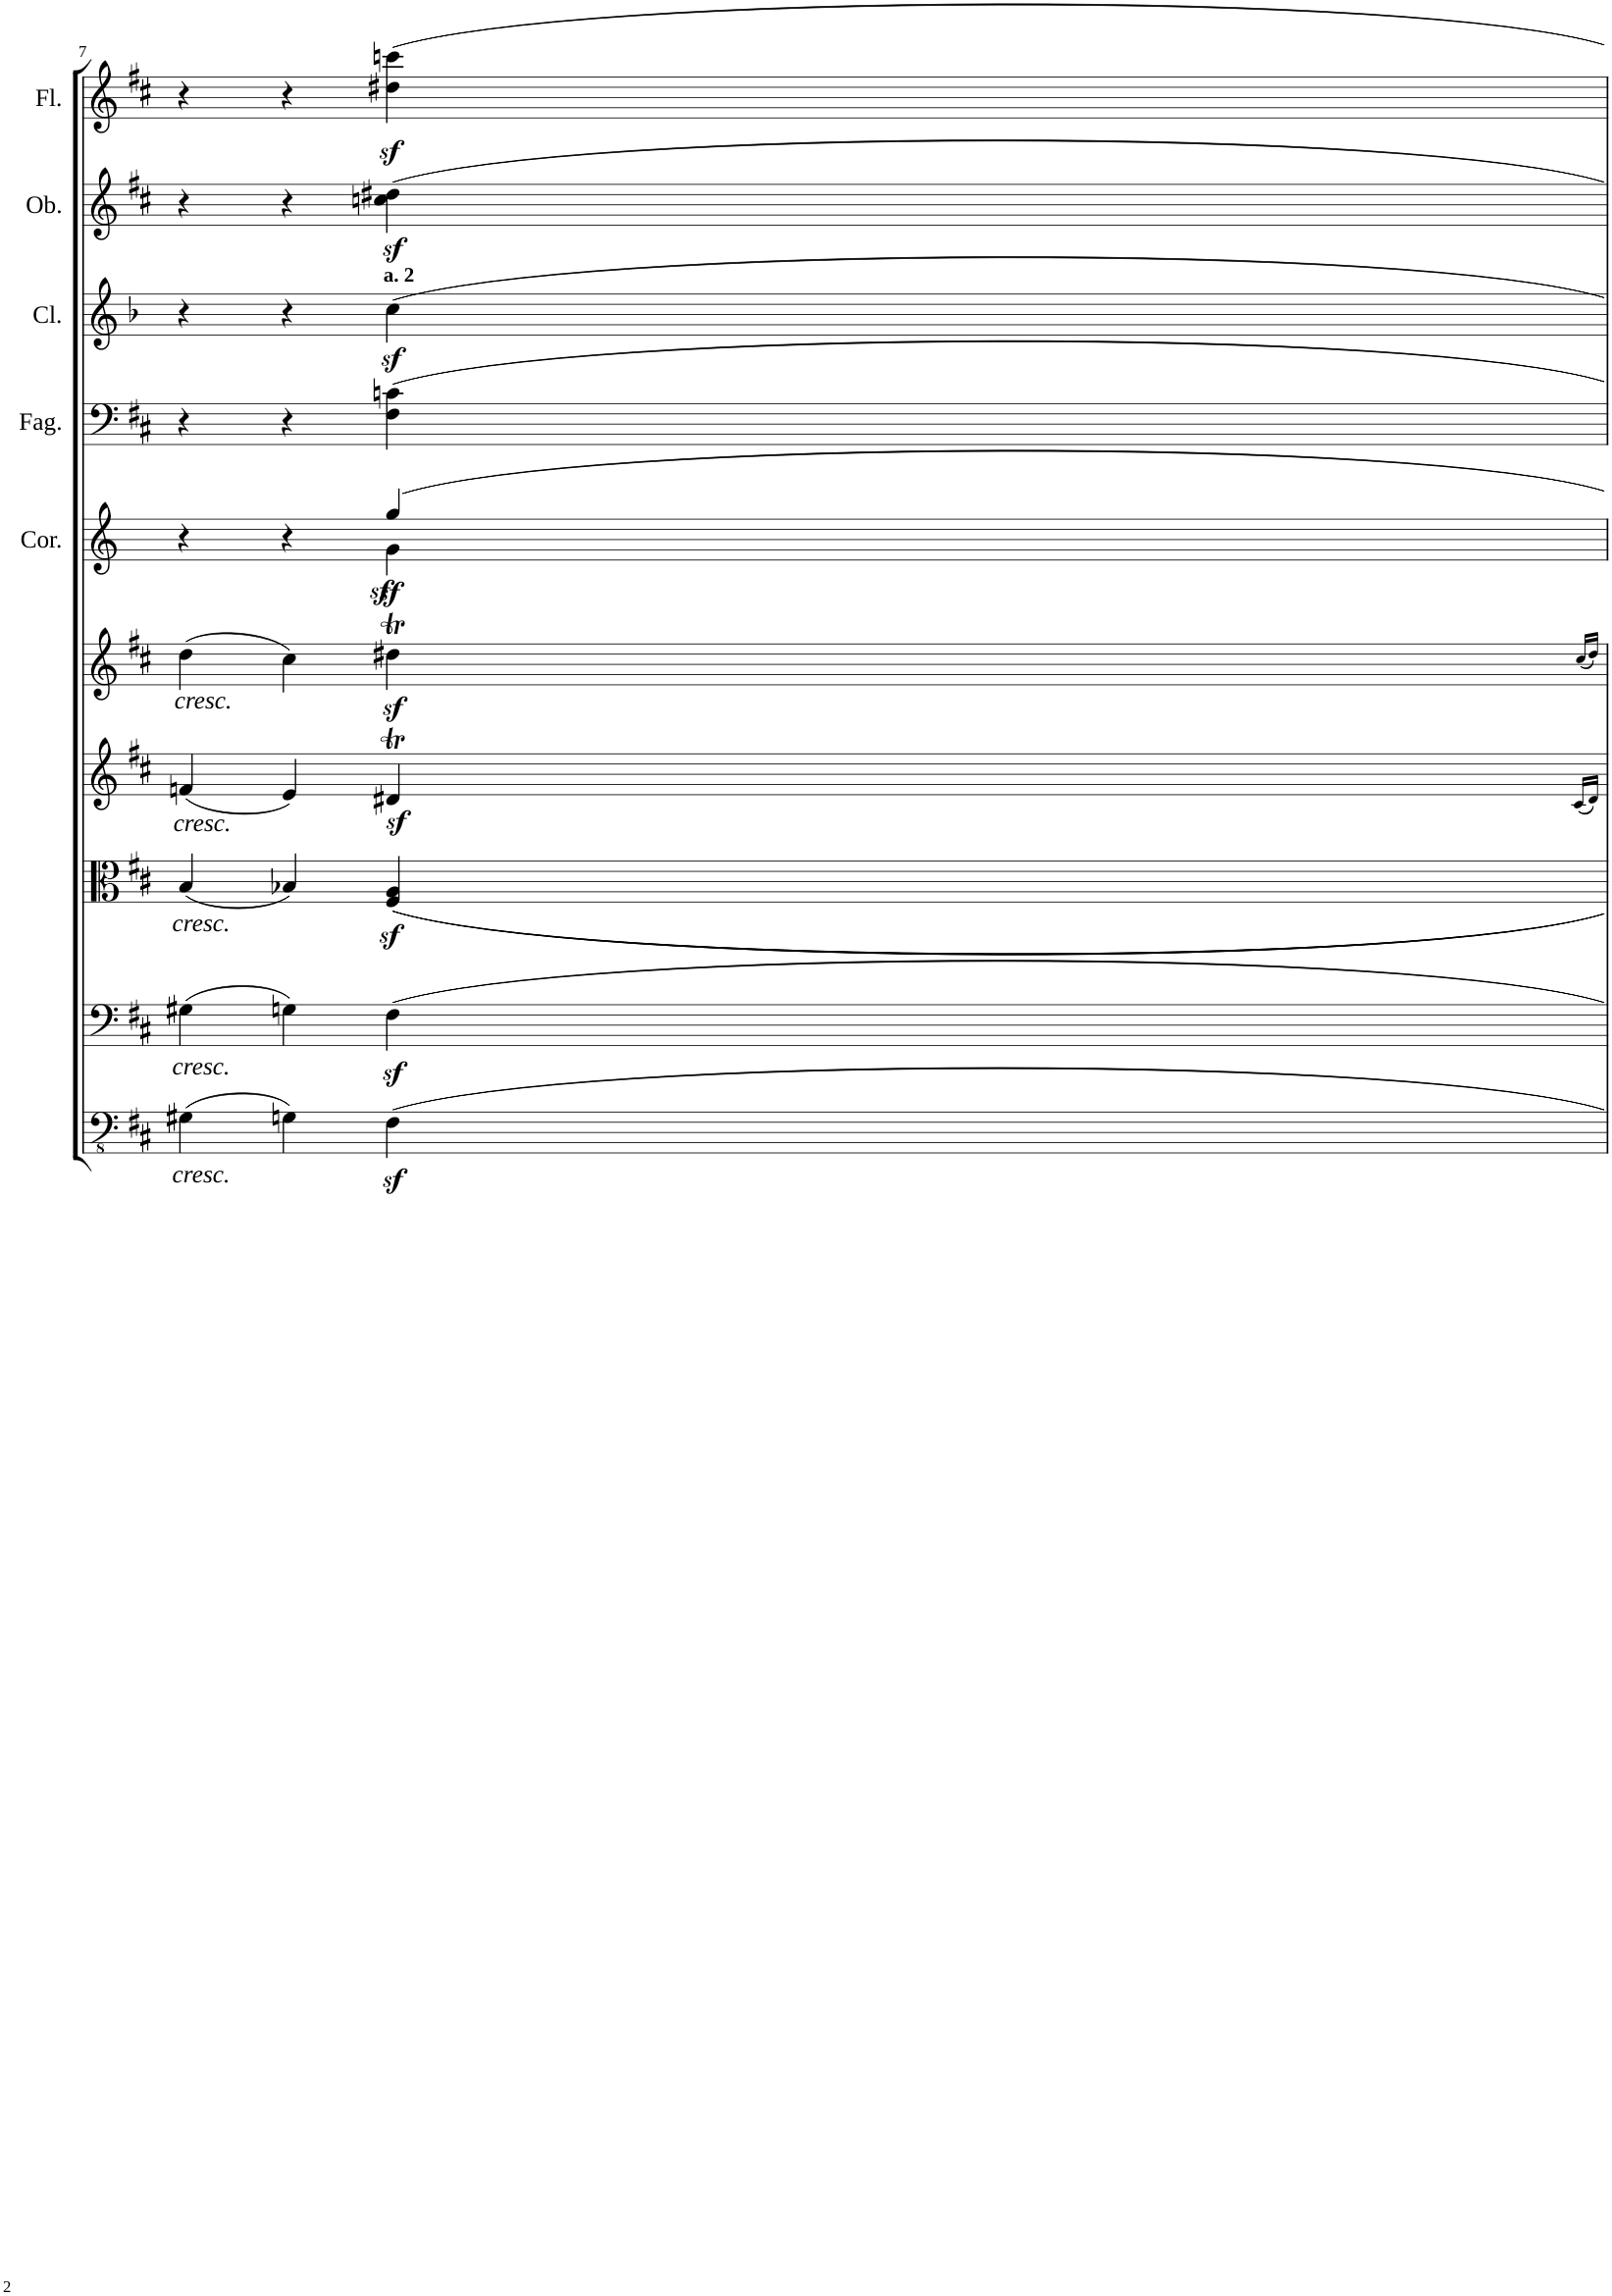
**kern	**kern	**kern	**kern	**dynam	**kern	**dynam	**kern	**dynam	**kern	**kern	**kern	**kern
*part10	*part9	*part8	*part7	*part7	*part6	*part6	*part5	*part5	*part4	*part3	*part2	*part1
*staff10	*staff9	*staff8	*staff7	*staff7	*staff6	*staff6	*staff5	*staff5	*staff4	*staff3	*staff2	*staff1
*I"Basso	*I"Violoncello	*I"Viola	*I"Violino II	*	*I"Violino I	*	*I"Corni in D	*	*I"Fagotti	*I"Clarinetti in A	*I"Oboi	*I"Flauti
*	*	*	*	*	*	*	*I'Cor.	*	*I'Fag.	*I'Cl.	*I'Ob.	*I'Fl.
!!LO:PB:g=z
*clefFv4	*clefF4	*clefC3	*clefG2	*	*clefG2	*	*clefG2	*	*clefF4	*clefG2	*clefG2	*clefG2
*	*	*	*	*	*	*	*Trd4c7	*	*	*Trd1c2	*	*
*k[f#c#]	*k[f#c#]	*k[f#c#]	*k[f#c#]	*	*k[f#c#]	*	*k[]	*	*k[f#c#]	*k[b-]	*k[f#c#]	*k[f#c#]
*M3/4	*M3/4	*M3/4	*M3/4	*	*M3/4	*	*M3/4	*	*M3/4	*M3/4	*M3/4	*M3/4
=7	=7	=7	=7	=7	=7	=7	=7	=7	=7	=7	=7	=7
*	*	*	*^	*	*^	*	*^	*	*	*	*	*
!	!	!	!	!	!	!LO:TX:b:i:t=cresc.	!	!	!	!	!	!	!	!	!
!	!	!	!LO:TX:b:i:t=cresc.	!	!	!	!	!	!	!	!	!	!	!	!
!	!	!LO:TX:b:i:t=cresc.	!	!	!	!	!	!	!	!	!	!	!	!	!
!	!LO:TX:b:i:t=cresc.	!	!	!	!	!	!	!	!	!	!	!	!	!	!
!LO:TX:b:i:t=cresc.	!	!	!	!	!	!	!	!	!	!	!	!	!	!	!
(4GG#X\	(4G#X\	(4B/	(4fn/	2ryy	.	(4dd\	2ryy	.	4r	2ryy	.	4r	4r	4r	4r
4GGn\)	4Gn\)	4B-X/)	4e/)	.	.	4cc#\)	.	.	4r	.	.	4r	4r	4r	4r
!	!	!	!	!	!	!	!	!	!	!	!	!	!LO:TX:a:B:t=a. 2	!	!
!	!	!	!	!	!LO:DY:b	!	!	!LO:DY:b	!	!	!LO:DY:b	!	!	!	!
!	!	!	!	!	!	!	!	!	!	!	!LO:DY:n=1:b	!	!	!	!
4FF#z<^\	4F#z<^\	4F#/z<^ 4A/z<^	4d#Xt/	64d#!	sf	4dd#Xt\	64dd#!	sf	4gg/	4g\	sf sf	4F#\ 4cn\	4ccz<\	4ccn\z< 4dd#X\z<	4dd#X\z< 4cccn\z<
.	.	.	.	64e!	.	.	64ee!	.	.	.	.	.	.	.	.
.	.	.	.	64d#!	.	.	64dd#!	.	.	.	.	.	.	.	.
.	.	.	.	64e!	.	.	64ee!	.	.	.	.	.	.	.	.
.	.	.	.	64d#!	.	.	64dd#!	.	.	.	.	.	.	.	.
.	.	.	.	64e!	.	.	64ee!	.	.	.	.	.	.	.	.
.	.	.	.	64d#!	.	.	64dd#!	.	.	.	.	.	.	.	.
.	.	.	.	64e!	.	.	64ee!	.	.	.	.	.	.	.	.
.	.	.	.	64d#!	.	.	64dd#!	.	.	.	.	.	.	.	.
.	.	.	.	64e!	.	.	64ee!	.	.	.	.	.	.	.	.
.	.	.	.	64d#!	.	.	64dd#!	.	.	.	.	.	.	.	.
.	.	.	.	64e!	.	.	64ee!	.	.	.	.	.	.	.	.
.	.	.	.	64d#!	.	.	64dd#!	.	.	.	.	.	.	.	.
.	.	.	.	64e!	.	.	64ee!	.	.	.	.	.	.	.	.
*	*	*	*	*Xtuplet	*	*	*Xtuplet	*	*	*	*	*	*	*	*
.	.	.	.	96d#!	.	.	96dd#!	.	.	.	.	.	.	.	.
.	.	.	.	96c#!	.	.	96cc#!	.	.	.	.	.	.	.	.
.	.	.	.	96d#!	.	.	96dd#!	.	.	.	.	.	.	.	.
*	*	*	*v	*v	*	*	*	*	*v	*v	*	*	*	*	*
*	*	*	*	*	*v	*v	*	*	*	*	*	*	*
.	.	.	(16qc#/LL	.	(16qcc#/LL	.	.	.	.	.	.	.
.	.	.	16qd#/JJ)	.	16qdd#/JJ)	.	.	.	.	.	.	.
=	=	=	=	=	=	=	=	=	=	=	=	=
*-	*-	*-	*-	*-	*-	*-	*-	*-	*-	*-	*-	*-
